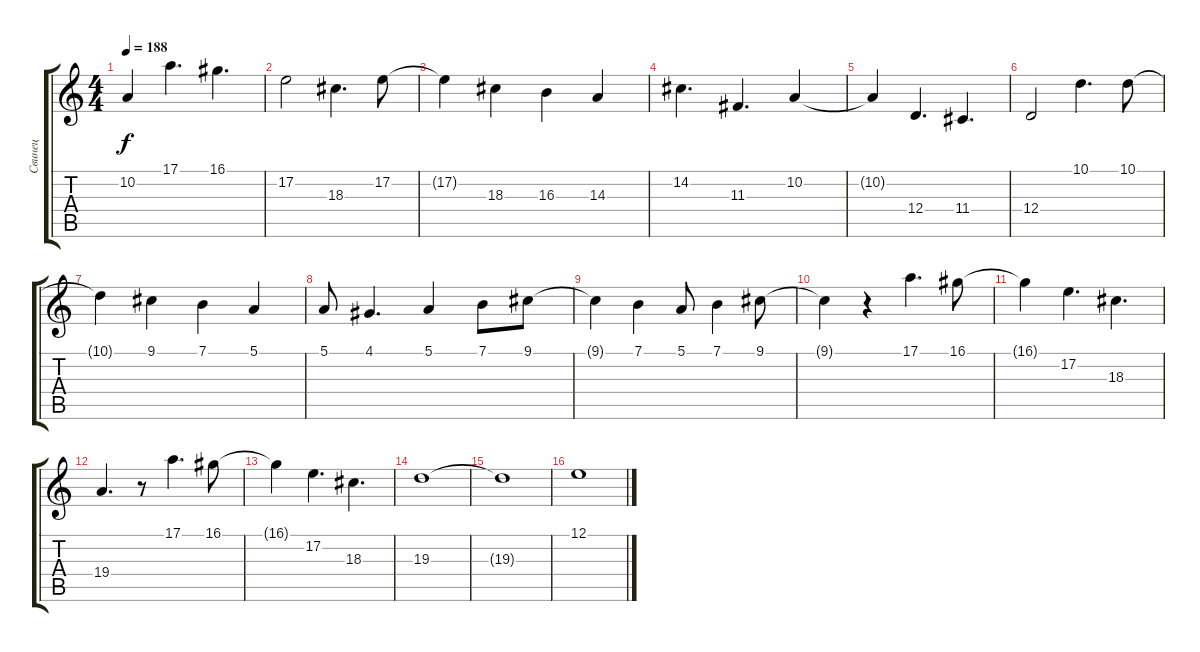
\track ("Свинец" "Свинец") {instrument lead1square}
\staff {score tabs}
\tuning (E4 B3 G3 D3 A2 E2) {hide}
\ts (4 4)
\tempo 188
\clef g2
\ks c
10.2{t}.4{dy f} 17.1.4{d} 16.1.4{d} |
17.2.2 18.3.4{d} 17.2.8 |
17.2{t}.4 18.3.4 16.3.4 14.3.4 |
14.2.4{d} 11.3.4{d} 10.2.4 |
10.2{t}.4 12.4.4{d} 11.4.4{d} |
12.4.2 10.1.4{d} 10.1.8 |
10.1{t}.4 9.1.4 7.1.4 5.1.4 |
5.1.8 4.1.4{d} 5.1.4 7.1.8 9.1.8 |
9.1{t}.4 7.1.4 5.1.8 7.1.4 9.1.8 |
9.1{t}.4 r.4 17.1.4{d} 16.1.8 |
16.1{t}.4 17.2.4{d} 18.3.4{d} |
19.4.4{d} r.8 17.1.4{d} 16.1.8 |
16.1{t}.4 17.2.4{d} 18.3.4{d} |
19.3.1 |
19.3{t}.1 |
12.1.1
